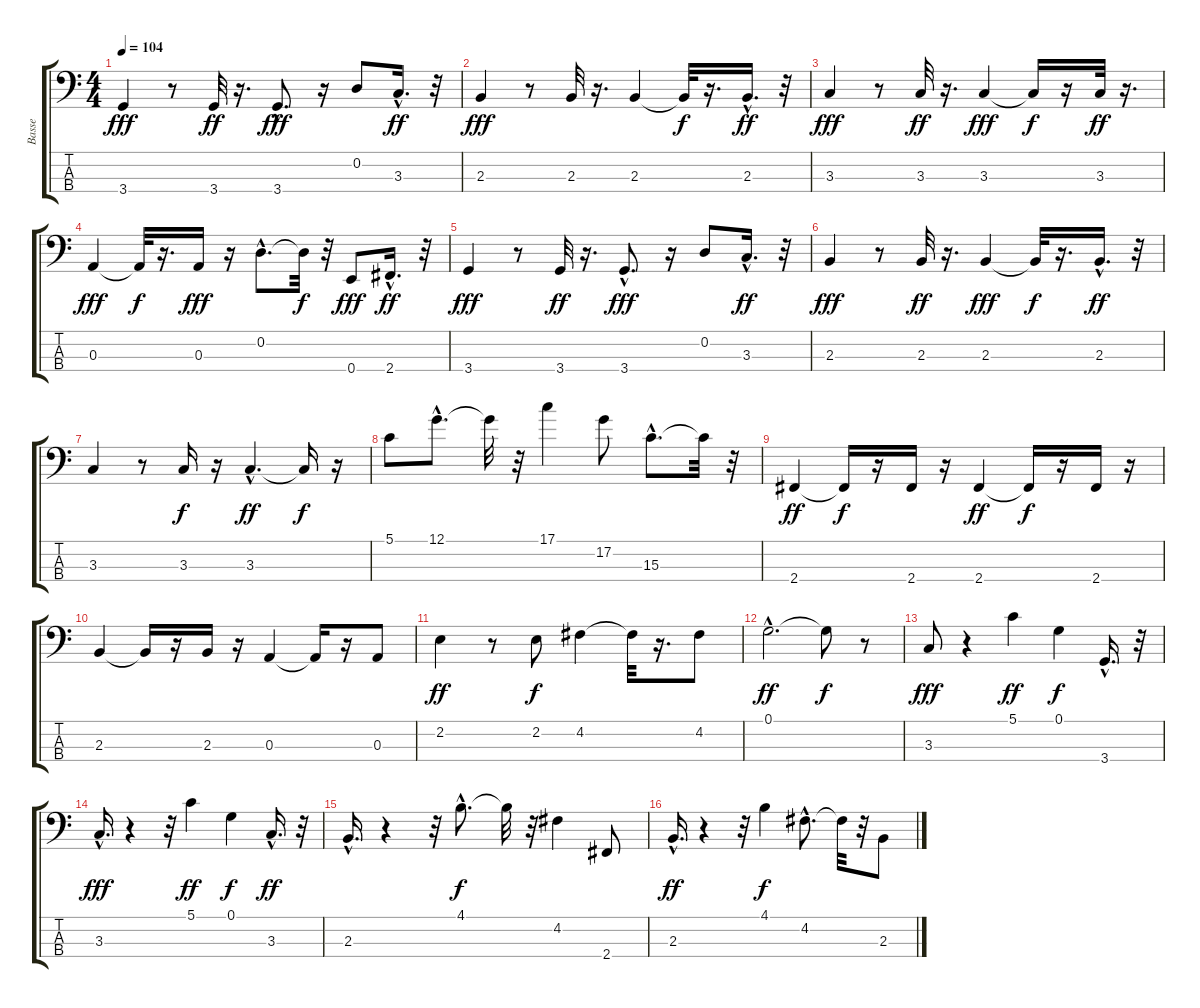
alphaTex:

\track ("Basse" "Basse") {instrument fretlessbass}
\staff {score tabs}
\tuning (G2 D2 A1 E1) {hide}
\ts (4 4)
\tempo 104
\clef f4
\ks c
3.4.4{dy fff} r.8 3.4.32{dy ff} r.16{d} 3.4{hac}.8{d dy fff} r.16 0.2.8 3.3{hac}.16{d dy ff} r.32 |
2.3.4{dy fff} r.8 2.3.32 r.16{d} 2.3.4 2.3{t}.32{dy f} r.16{d} 2.3{hac}.16{d dy ff} r.32 |
3.3.4{dy fff} r.8 3.3.32{dy ff} r.16{d} 3.3.4{dy fff} 3.3{t}.16{dy f} r.16 3.3.32{dy ff} r.16{d} |
0.3.4{dy fff} 0.3{t}.32{dy f} r.16{d} 0.3.16{dy fff} r.16 0.2{hac}.8{d} 0.2{t}.32{dy f} r.32 0.4.8{dy fff} 2.4{hac}.16{d dy ff} r.32 |
3.4.4{dy fff} r.8 3.4.32{dy ff} r.16{d} 3.4{hac}.8{d dy fff} r.16 0.2.8 3.3{hac}.16{d dy ff} r.32 |
2.3.4{dy fff} r.8 2.3.32{dy ff} r.16{d} 2.3.4{dy fff} 2.3{t}.32{dy f} r.16{d} 2.3{hac}.16{d dy ff} r.32 |
3.3.4 r.8 3.3.16{dy f} r.16 3.3{hac}.4{d dy ff} 3.3{t}.16{dy f} r.16 |
5.1.8 12.1{hac}.8{d} 12.1{t}.32 r.32 17.1.4 17.2.8 15.3{hac}.8{d} 15.3{t}.32 r.32 |
2.4.4{dy ff} 2.4{t}.16{dy f} r.16 2.4.16 r.16 2.4.4{dy ff} 2.4{t}.16{dy f} r.16 2.4.16 r.16 |
2.3.4 2.3{t}.16 r.16 2.3.16 r.16 0.3.4 0.3{t}.16 r.16 0.3.8 |
2.2.4{dy ff} r.8 2.2.8{dy f} 4.2.4 4.2{t}.32 r.16{d} 4.2.8 |
0.1{hac}.2{d dy ff} 0.1{t}.8{dy f} r.8 |
3.3.8{dy fff} r.4 5.1.4{dy ff} 0.1.4{dy f} 3.4{hac}.16{d} r.32 |
3.3{hac}.16{d dy fff} r.4 r.32 5.1.4{dy ff} 0.1.4{dy f} 3.3{hac}.16{d dy ff} r.32 |
2.3{hac}.16{d} r.4 r.32 4.1{hac}.8{d dy f} 4.1{t}.32 r.32 4.2.4 2.4.8 |
2.3{hac}.16{d dy ff} r.4 r.32 4.1.4{dy f} 4.2{hac}.8{d} 4.2{t}.32 r.32 2.3.8
